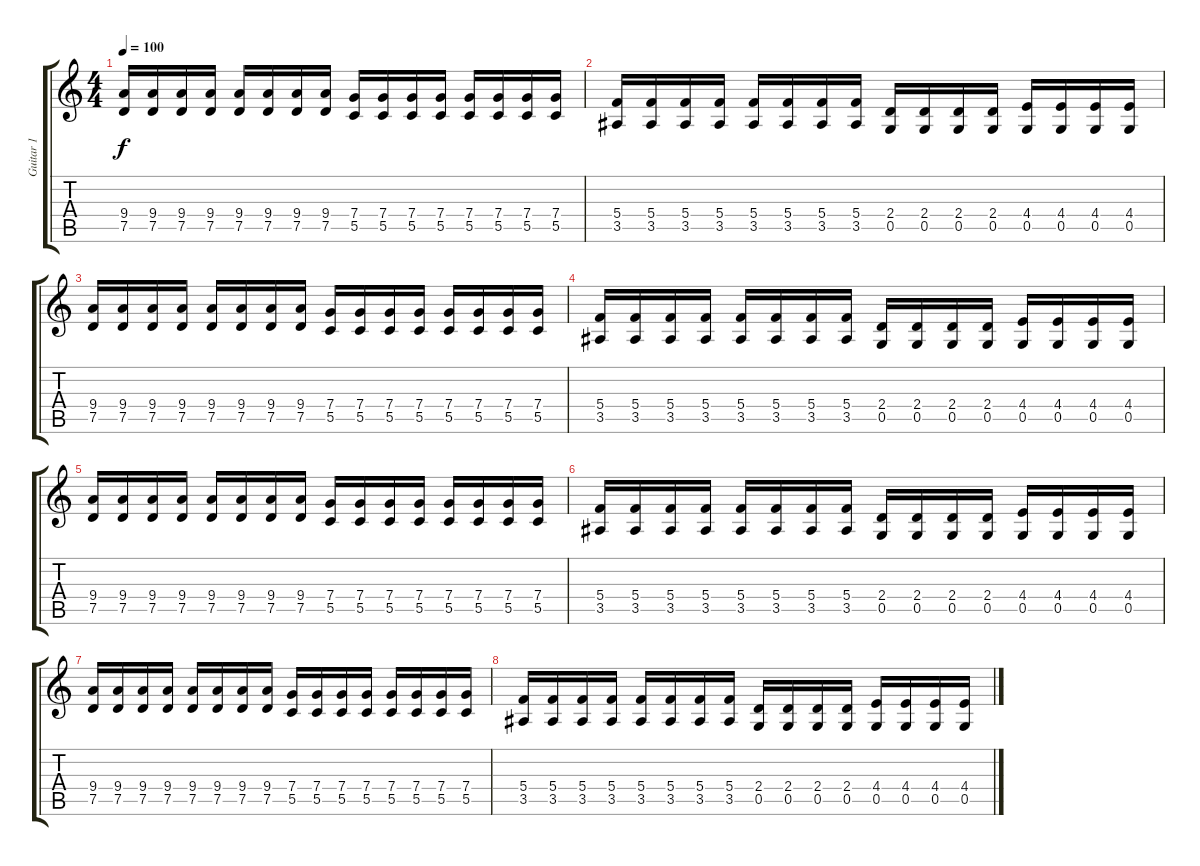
\track ("Guitar 1" "Guitar 1") {instrument distortionguitar}
\staff {score tabs}
\tuning (D4 A3 F3 C3 G2 D2) {hide}
\ts (4 4)
\tempo 100
\clef g2
\ks c
(9.4 7.5).16{dy f} (9.4 7.5).16 (9.4 7.5).16 (9.4 7.5).16 (9.4 7.5).16 (9.4 7.5).16 (9.4 7.5).16 (9.4 7.5).16 (7.4 5.5).16 (7.4 5.5).16 (7.4 5.5).16 (7.4 5.5).16 (7.4 5.5).16 (7.4 5.5).16 (7.4 5.5).16 (7.4 5.5).16 |
(5.4 3.5).16 (5.4 3.5).16 (5.4 3.5).16 (5.4 3.5).16 (5.4 3.5).16 (5.4 3.5).16 (5.4 3.5).16 (5.4 3.5).16 (2.4 0.5).16 (2.4 0.5).16 (2.4 0.5).16 (2.4 0.5).16 (4.4 0.5).16 (4.4 0.5).16 (4.4 0.5).16 (4.4 0.5).16 |
(9.4 7.5).16 (9.4 7.5).16 (9.4 7.5).16 (9.4 7.5).16 (9.4 7.5).16 (9.4 7.5).16 (9.4 7.5).16 (9.4 7.5).16 (7.4 5.5).16 (7.4 5.5).16 (7.4 5.5).16 (7.4 5.5).16 (7.4 5.5).16 (7.4 5.5).16 (7.4 5.5).16 (7.4 5.5).16 |
(5.4 3.5).16 (5.4 3.5).16 (5.4 3.5).16 (5.4 3.5).16 (5.4 3.5).16 (5.4 3.5).16 (5.4 3.5).16 (5.4 3.5).16 (2.4 0.5).16 (2.4 0.5).16 (2.4 0.5).16 (2.4 0.5).16 (4.4 0.5).16 (4.4 0.5).16 (4.4 0.5).16 (4.4 0.5).16 |
(9.4 7.5).16 (9.4 7.5).16 (9.4 7.5).16 (9.4 7.5).16 (9.4 7.5).16 (9.4 7.5).16 (9.4 7.5).16 (9.4 7.5).16 (7.4 5.5).16 (7.4 5.5).16 (7.4 5.5).16 (7.4 5.5).16 (7.4 5.5).16 (7.4 5.5).16 (7.4 5.5).16 (7.4 5.5).16 |
(5.4 3.5).16 (5.4 3.5).16 (5.4 3.5).16 (5.4 3.5).16 (5.4 3.5).16 (5.4 3.5).16 (5.4 3.5).16 (5.4 3.5).16 (2.4 0.5).16 (2.4 0.5).16 (2.4 0.5).16 (2.4 0.5).16 (4.4 0.5).16 (4.4 0.5).16 (4.4 0.5).16 (4.4 0.5).16 |
(9.4 7.5).16 (9.4 7.5).16 (9.4 7.5).16 (9.4 7.5).16 (9.4 7.5).16 (9.4 7.5).16 (9.4 7.5).16 (9.4 7.5).16 (7.4 5.5).16 (7.4 5.5).16 (7.4 5.5).16 (7.4 5.5).16 (7.4 5.5).16 (7.4 5.5).16 (7.4 5.5).16 (7.4 5.5).16 |
(5.4 3.5).16 (5.4 3.5).16 (5.4 3.5).16 (5.4 3.5).16 (5.4 3.5).16 (5.4 3.5).16 (5.4 3.5).16 (5.4 3.5).16 (2.4 0.5).16 (2.4 0.5).16 (2.4 0.5).16 (2.4 0.5).16 (4.4 0.5).16 (4.4 0.5).16 (4.4 0.5).16 (4.4 0.5).16
